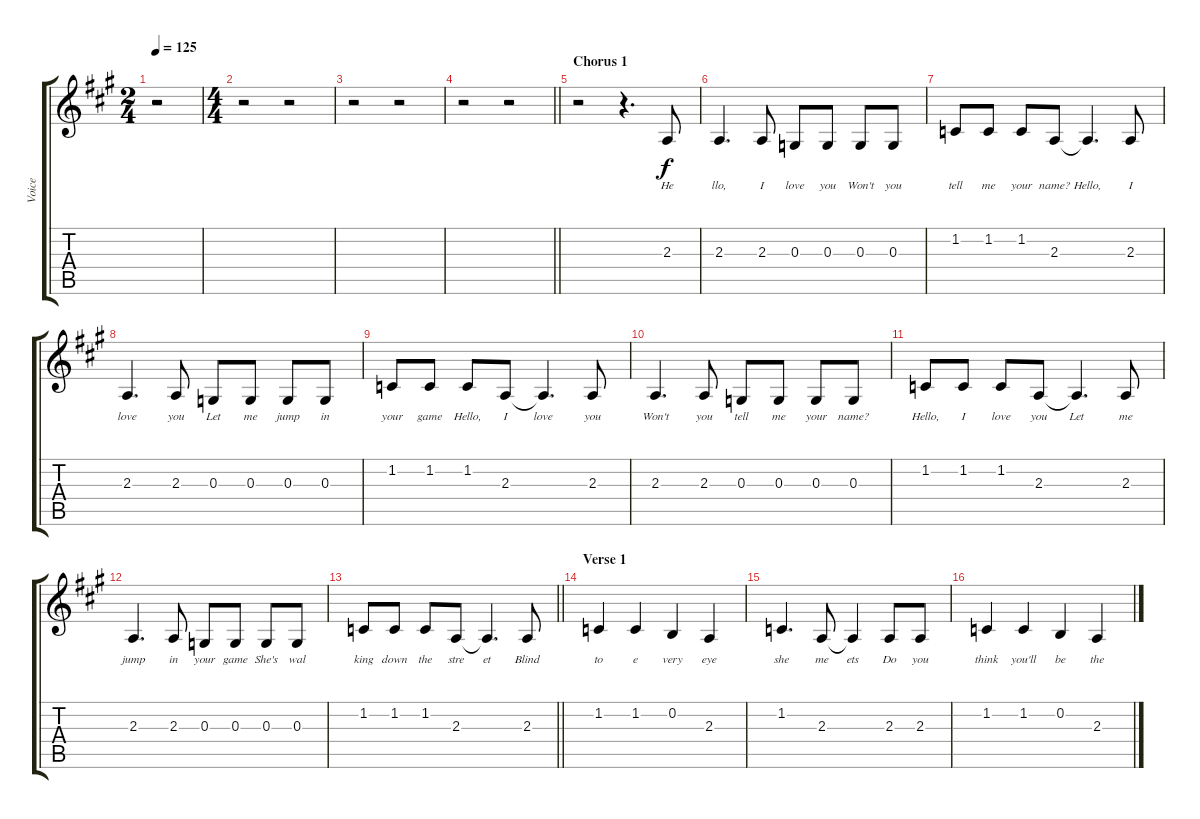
\track ("Voice" "Voice") {instrument oboe}
\staff {score tabs}
\tuning (E4 B3 G3 D3 A2 E2) {hide}
\ts (2 4)
\tempo 125
\clef g2
\ks a
r.2{dy f instrument oboe} |
\ts (4 4)
r.2 r.2 |
r.2 r.2 |
\barLineRight lightlight
r.2 r.2 |
\section ("" "Chorus 1")
r.2 r.4{d} 2.3.8{lyrics (0 "He") lyrics (1 "") lyrics (2 "") lyrics (3 "") lyrics (4 "")} |
2.3.4{d lyrics (0 "llo,") lyrics (1 "") lyrics (2 "") lyrics (3 "") lyrics (4 "")} 2.3.8{lyrics (0 "I") lyrics (1 "") lyrics (2 "") lyrics (3 "") lyrics (4 "")} 0.3.8{lyrics (0 "love") lyrics (1 "") lyrics (2 "") lyrics (3 "") lyrics (4 "")} 0.3.8{lyrics (0 "you") lyrics (1 "") lyrics (2 "") lyrics (3 "") lyrics (4 "")} 0.3.8{lyrics (0 "Won't") lyrics (1 "") lyrics (2 "") lyrics (3 "") lyrics (4 "")} 0.3.8{lyrics (0 "you") lyrics (1 "") lyrics (2 "") lyrics (3 "") lyrics (4 "")} |
1.2.8{lyrics (0 "tell") lyrics (1 "") lyrics (2 "") lyrics (3 "") lyrics (4 "")} 1.2.8{lyrics (0 "me") lyrics (1 "") lyrics (2 "") lyrics (3 "") lyrics (4 "")} 1.2.8{lyrics (0 "your") lyrics (1 "") lyrics (2 "") lyrics (3 "") lyrics (4 "")} 2.3.8{lyrics (0 "name?") lyrics (1 "") lyrics (2 "") lyrics (3 "") lyrics (4 "")} 2.3{t}.4{d lyrics (0 "Hello,") lyrics (1 "") lyrics (2 "") lyrics (3 "") lyrics (4 "")} 2.3.8{lyrics (0 "I") lyrics (1 "") lyrics (2 "") lyrics (3 "") lyrics (4 "")} |
2.3.4{d lyrics (0 "love") lyrics (1 "") lyrics (2 "") lyrics (3 "") lyrics (4 "")} 2.3.8{lyrics (0 "you") lyrics (1 "") lyrics (2 "") lyrics (3 "") lyrics (4 "")} 0.3.8{lyrics (0 "Let") lyrics (1 "") lyrics (2 "") lyrics (3 "") lyrics (4 "")} 0.3.8{lyrics (0 "me") lyrics (1 "") lyrics (2 "") lyrics (3 "") lyrics (4 "")} 0.3.8{lyrics (0 "jump") lyrics (1 "") lyrics (2 "") lyrics (3 "") lyrics (4 "")} 0.3.8{lyrics (0 "in") lyrics (1 "") lyrics (2 "") lyrics (3 "") lyrics (4 "")} |
1.2.8{lyrics (0 "your") lyrics (1 "") lyrics (2 "") lyrics (3 "") lyrics (4 "")} 1.2.8{lyrics (0 "game") lyrics (1 "") lyrics (2 "") lyrics (3 "") lyrics (4 "")} 1.2.8{lyrics (0 "Hello,") lyrics (1 "") lyrics (2 "") lyrics (3 "") lyrics (4 "")} 2.3.8{lyrics (0 "I") lyrics (1 "") lyrics (2 "") lyrics (3 "") lyrics (4 "")} 2.3{t}.4{d lyrics (0 "love") lyrics (1 "") lyrics (2 "") lyrics (3 "") lyrics (4 "")} 2.3.8{lyrics (0 "you") lyrics (1 "") lyrics (2 "") lyrics (3 "") lyrics (4 "")} |
2.3.4{d lyrics (0 "Won't") lyrics (1 "") lyrics (2 "") lyrics (3 "") lyrics (4 "")} 2.3.8{lyrics (0 "you") lyrics (1 "") lyrics (2 "") lyrics (3 "") lyrics (4 "")} 0.3.8{lyrics (0 "tell") lyrics (1 "") lyrics (2 "") lyrics (3 "") lyrics (4 "")} 0.3.8{lyrics (0 "me") lyrics (1 "") lyrics (2 "") lyrics (3 "") lyrics (4 "")} 0.3.8{lyrics (0 "your") lyrics (1 "") lyrics (2 "") lyrics (3 "") lyrics (4 "")} 0.3.8{lyrics (0 "name?") lyrics (1 "") lyrics (2 "") lyrics (3 "") lyrics (4 "")} |
1.2.8{lyrics (0 "Hello,") lyrics (1 "") lyrics (2 "") lyrics (3 "") lyrics (4 "")} 1.2.8{lyrics (0 "I") lyrics (1 "") lyrics (2 "") lyrics (3 "") lyrics (4 "")} 1.2.8{lyrics (0 "love") lyrics (1 "") lyrics (2 "") lyrics (3 "") lyrics (4 "")} 2.3.8{lyrics (0 "you") lyrics (1 "") lyrics (2 "") lyrics (3 "") lyrics (4 "")} 2.3{t}.4{d lyrics (0 "Let") lyrics (1 "") lyrics (2 "") lyrics (3 "") lyrics (4 "")} 2.3.8{lyrics (0 "me") lyrics (1 "") lyrics (2 "") lyrics (3 "") lyrics (4 "")} |
2.3.4{d lyrics (0 "jump") lyrics (1 "") lyrics (2 "") lyrics (3 "") lyrics (4 "")} 2.3.8{lyrics (0 "in") lyrics (1 "") lyrics (2 "") lyrics (3 "") lyrics (4 "")} 0.3.8{lyrics (0 "your") lyrics (1 "") lyrics (2 "") lyrics (3 "") lyrics (4 "")} 0.3.8{lyrics (0 "game") lyrics (1 "") lyrics (2 "") lyrics (3 "") lyrics (4 "")} 0.3.8{lyrics (0 "She's") lyrics (1 "") lyrics (2 "") lyrics (3 "") lyrics (4 "")} 0.3.8{lyrics (0 "wal") lyrics (1 "") lyrics (2 "") lyrics (3 "") lyrics (4 "")} |
\barLineRight lightlight
1.2.8{lyrics (0 "king") lyrics (1 "") lyrics (2 "") lyrics (3 "") lyrics (4 "")} 1.2.8{lyrics (0 "down") lyrics (1 "") lyrics (2 "") lyrics (3 "") lyrics (4 "")} 1.2.8{lyrics (0 "the") lyrics (1 "") lyrics (2 "") lyrics (3 "") lyrics (4 "")} 2.3.8{lyrics (0 "stre") lyrics (1 "") lyrics (2 "") lyrics (3 "") lyrics (4 "")} 2.3{t}.4{d lyrics (0 "et") lyrics (1 "") lyrics (2 "") lyrics (3 "") lyrics (4 "")} 2.3.8{lyrics (0 "Blind") lyrics (1 "") lyrics (2 "") lyrics (3 "") lyrics (4 "")} |
\section ("" "Verse 1")
1.2.4{lyrics (0 "to") lyrics (1 "") lyrics (2 "") lyrics (3 "") lyrics (4 "")} 1.2.4{lyrics (0 "e") lyrics (1 "") lyrics (2 "") lyrics (3 "") lyrics (4 "")} 0.2.4{lyrics (0 "very") lyrics (1 "") lyrics (2 "") lyrics (3 "") lyrics (4 "")} 2.3.4{lyrics (0 "eye") lyrics (1 "") lyrics (2 "") lyrics (3 "") lyrics (4 "")} |
1.2.4{d lyrics (0 "she") lyrics (1 "") lyrics (2 "") lyrics (3 "") lyrics (4 "")} 2.3.8{lyrics (0 "me") lyrics (1 "") lyrics (2 "") lyrics (3 "") lyrics (4 "")} 2.3{t}.4{lyrics (0 "ets") lyrics (1 "") lyrics (2 "") lyrics (3 "") lyrics (4 "")} 2.3.8{lyrics (0 "Do") lyrics (1 "") lyrics (2 "") lyrics (3 "") lyrics (4 "")} 2.3.8{lyrics (0 "you") lyrics (1 "") lyrics (2 "") lyrics (3 "") lyrics (4 "")} |
1.2.4{lyrics (0 "think") lyrics (1 "") lyrics (2 "") lyrics (3 "") lyrics (4 "")} 1.2.4{lyrics (0 "you'll") lyrics (1 "") lyrics (2 "") lyrics (3 "") lyrics (4 "")} 0.2.4{lyrics (0 "be") lyrics (1 "") lyrics (2 "") lyrics (3 "") lyrics (4 "")} 2.3.4{lyrics (0 "the") lyrics (1 "") lyrics (2 "") lyrics (3 "") lyrics (4 "")}
